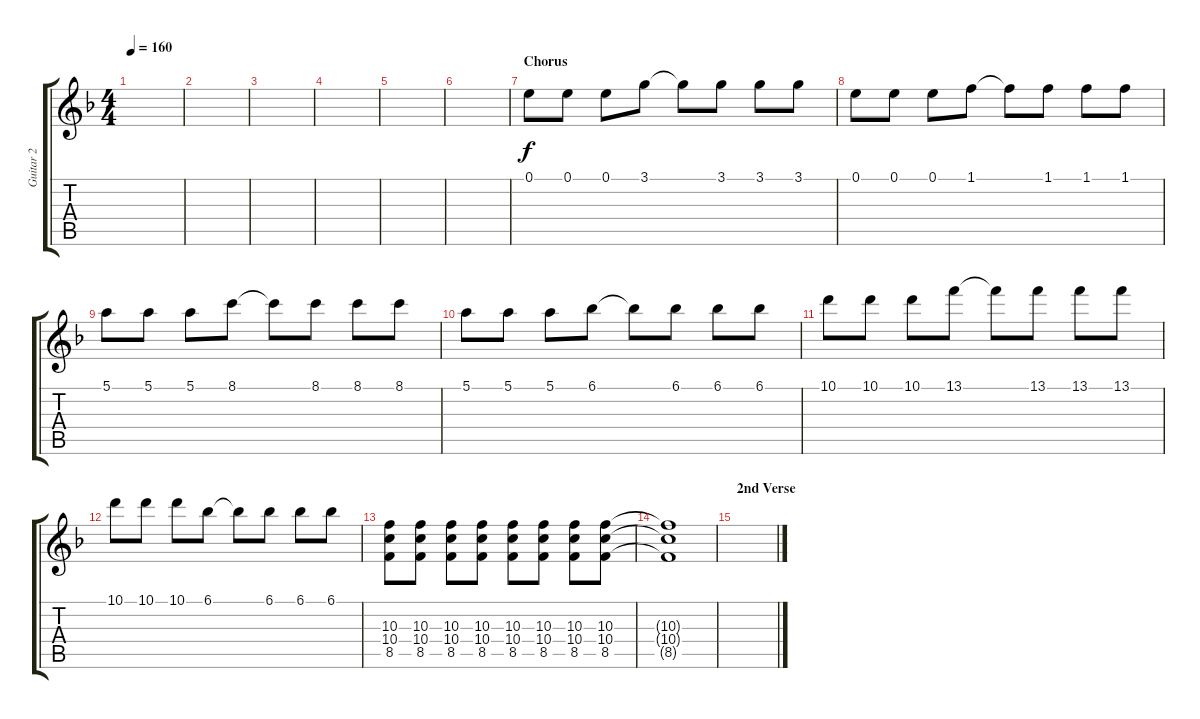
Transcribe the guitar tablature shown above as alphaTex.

\track ("Guitar 2" "Guitar 2") {instrument overdrivenguitar}
\staff {score tabs}
\tuning (E4 B3 G3 D3 A2 E2) {hide}
\ts (4 4)
\tempo 160
\clef g2
\ks dminor
|
|
|
|
|
|
\section ("" "Chorus")
0.1.8 0.1.8 0.1.8 3.1.8 3.1{t}.8 3.1.8 3.1.8 3.1.8 |
0.1.8 0.1.8 0.1.8 1.1.8 1.1{t}.8 1.1.8 1.1.8 1.1.8 |
5.1.8 5.1.8 5.1.8 8.1.8 8.1{t}.8 8.1.8 8.1.8 8.1.8 |
5.1.8 5.1.8 5.1.8 6.1.8 6.1{t}.8 6.1.8 6.1.8 6.1.8 |
10.1.8 10.1.8 10.1.8 13.1.8 13.1{t}.8 13.1.8 13.1.8 13.1.8 |
10.1.8 10.1.8 10.1.8 6.1.8 6.1{t}.8 6.1.8 6.1.8 6.1.8 |
(10.3 10.4 8.5).8 (10.3 10.4 8.5).8 (10.3 10.4 8.5).8 (10.3 10.4 8.5).8 (10.3 10.4 8.5).8 (10.3 10.4 8.5).8 (10.3 10.4 8.5).8 (10.3 10.4 8.5).8 |
(10.3{t} 10.4{t} 8.5{t}).1 |
\section ("" "2nd Verse")
